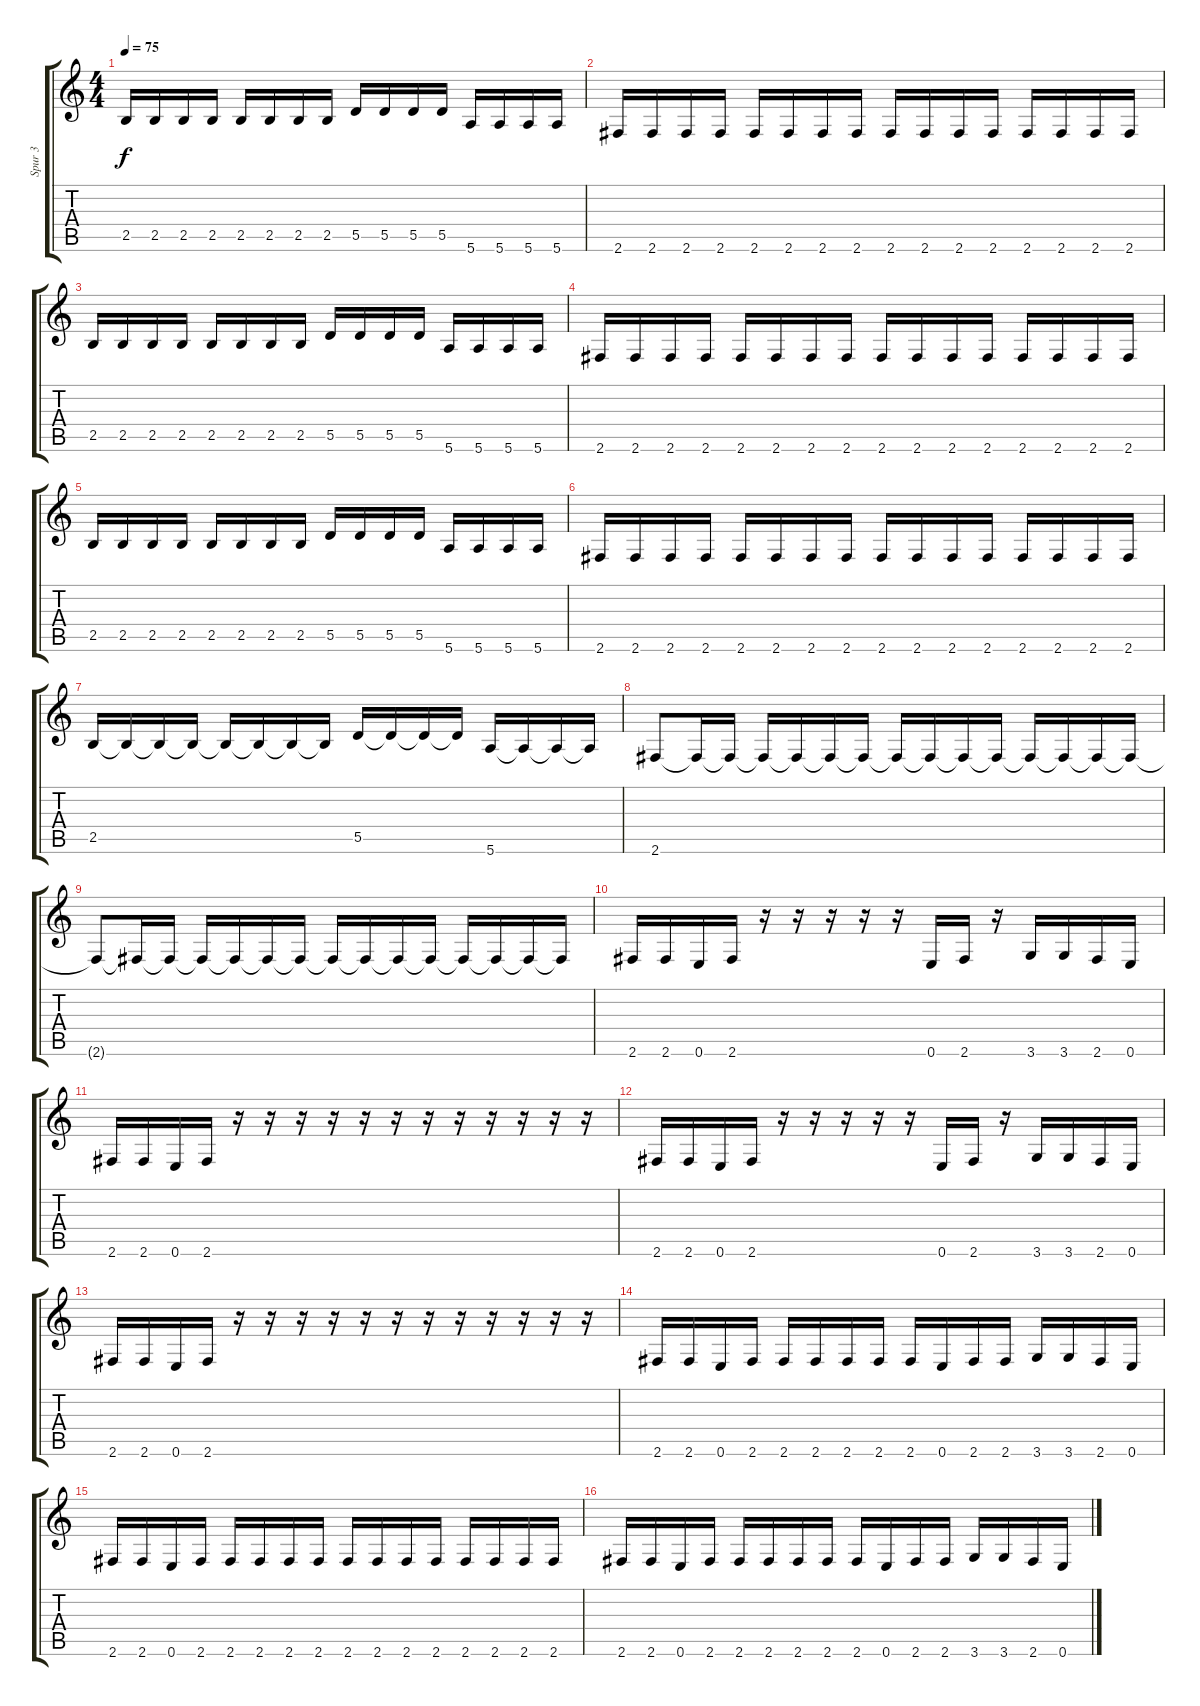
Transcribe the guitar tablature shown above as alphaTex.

\track ("Spur 3" "Spur 3") {instrument electricbasspick}
\staff {score tabs}
\tuning (E4 B3 G3 D3 A2 E2) {hide}
\ts (4 4)
\tempo 75
\clef g2
\ks c
2.5.16{dy f instrument electricbasspick} 2.5.16 2.5.16 2.5.16 2.5.16 2.5.16 2.5.16 2.5.16 5.5.16 5.5.16 5.5.16 5.5.16 5.6.16 5.6.16 5.6.16 5.6.16 |
2.6.16 2.6.16 2.6.16 2.6.16 2.6.16 2.6.16 2.6.16 2.6.16 2.6.16 2.6.16 2.6.16 2.6.16 2.6.16 2.6.16 2.6.16 2.6.16 |
2.5.16 2.5.16 2.5.16 2.5.16 2.5.16 2.5.16 2.5.16 2.5.16 5.5.16 5.5.16 5.5.16 5.5.16 5.6.16 5.6.16 5.6.16 5.6.16 |
2.6.16 2.6.16 2.6.16 2.6.16 2.6.16 2.6.16 2.6.16 2.6.16 2.6.16 2.6.16 2.6.16 2.6.16 2.6.16 2.6.16 2.6.16 2.6.16 |
2.5.16 2.5.16 2.5.16 2.5.16 2.5.16 2.5.16 2.5.16 2.5.16 5.5.16 5.5.16 5.5.16 5.5.16 5.6.16 5.6.16 5.6.16 5.6.16 |
2.6.16 2.6.16 2.6.16 2.6.16 2.6.16 2.6.16 2.6.16 2.6.16 2.6.16 2.6.16 2.6.16 2.6.16 2.6.16 2.6.16 2.6.16 2.6.16 |
2.5.16 2.5{t}.16 2.5{t}.16 2.5{t}.16 2.5{t}.16 2.5{t}.16 2.5{t}.16 2.5{t}.16 5.5.16 5.5{t}.16 5.5{t}.16 5.5{t}.16 5.6.16 5.6{t}.16 5.6{t}.16 5.6{t}.16 |
2.6.8 2.6{t}.16 2.6{t}.16 2.6{t}.16 2.6{t}.16 2.6{t}.16 2.6{t}.16 2.6{t}.16 2.6{t}.16 2.6{t}.16 2.6{t}.16 2.6{t}.16 2.6{t}.16 2.6{t}.16 2.6{t}.16 |
2.6{t}.8 2.6{t}.16 2.6{t}.16 2.6{t}.16 2.6{t}.16 2.6{t}.16 2.6{t}.16 2.6{t}.16 2.6{t}.16 2.6{t}.16 2.6{t}.16 2.6{t}.16 2.6{t}.16 2.6{t}.16 2.6{t}.16 |
2.6.16 2.6.16 0.6.16 2.6.16 r.16 r.16 r.16 r.16 r.16 0.6.16 2.6.16 r.16 3.6.16 3.6.16 2.6.16 0.6.16 |
2.6.16 2.6.16 0.6.16 2.6.16 r.16 r.16 r.16 r.16 r.16 r.16 r.16 r.16 r.16 r.16 r.16 r.16 |
2.6.16 2.6.16 0.6.16 2.6.16 r.16 r.16 r.16 r.16 r.16 0.6.16 2.6.16 r.16 3.6.16 3.6.16 2.6.16 0.6.16 |
2.6.16 2.6.16 0.6.16 2.6.16 r.16 r.16 r.16 r.16 r.16 r.16 r.16 r.16 r.16 r.16 r.16 r.16 |
2.6.16 2.6.16 0.6.16 2.6.16 2.6.16 2.6.16 2.6.16 2.6.16 2.6.16 0.6.16 2.6.16 2.6.16 3.6.16 3.6.16 2.6.16 0.6.16 |
2.6.16 2.6.16 0.6.16 2.6.16 2.6.16 2.6.16 2.6.16 2.6.16 2.6.16 2.6.16 2.6.16 2.6.16 2.6.16 2.6.16 2.6.16 2.6.16 |
2.6.16 2.6.16 0.6.16 2.6.16 2.6.16 2.6.16 2.6.16 2.6.16 2.6.16 0.6.16 2.6.16 2.6.16 3.6.16 3.6.16 2.6.16 0.6.16
